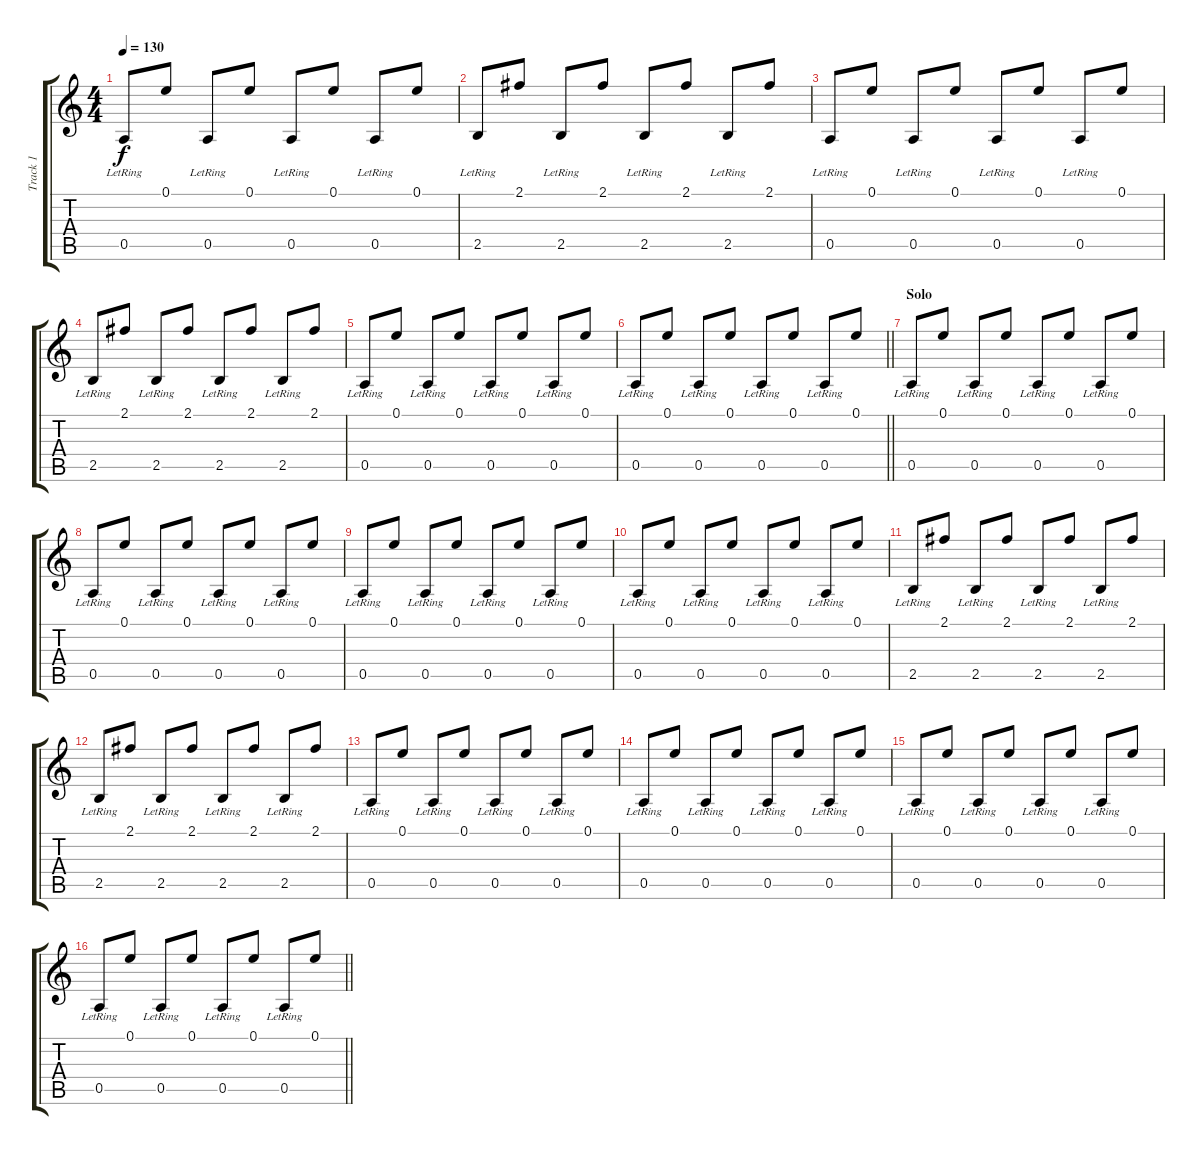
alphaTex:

\track ("Track 1" "Track 1") {instrument acousticguitarsteel}
\staff {score tabs}
\tuning (E4 B3 G3 D3 A2 E2) {hide}
\ts (4 4)
\tempo 130
\clef g2
\ks c
0.5{lr}.8{dy f} 0.1.8 0.5{lr}.8 0.1.8 0.5{lr}.8 0.1.8 0.5{lr}.8 0.1.8 |
2.5{lr}.8 2.1.8 2.5{lr}.8 2.1.8 2.5{lr}.8 2.1.8 2.5{lr}.8 2.1.8 |
0.5{lr}.8 0.1.8 0.5{lr}.8 0.1.8 0.5{lr}.8 0.1.8 0.5{lr}.8 0.1.8 |
2.5{lr}.8 2.1.8 2.5{lr}.8 2.1.8 2.5{lr}.8 2.1.8 2.5{lr}.8 2.1.8 |
0.5{lr}.8 0.1.8 0.5{lr}.8 0.1.8 0.5{lr}.8 0.1.8 0.5{lr}.8 0.1.8 |
\barLineRight lightlight
0.5{lr}.8 0.1.8 0.5{lr}.8 0.1.8 0.5{lr}.8 0.1.8 0.5{lr}.8 0.1.8 |
\section ("" "Solo")
0.5{lr}.8 0.1.8 0.5{lr}.8 0.1.8 0.5{lr}.8 0.1.8 0.5{lr}.8 0.1.8 |
0.5{lr}.8 0.1.8 0.5{lr}.8 0.1.8 0.5{lr}.8 0.1.8 0.5{lr}.8 0.1.8 |
0.5{lr}.8 0.1.8 0.5{lr}.8 0.1.8 0.5{lr}.8 0.1.8 0.5{lr}.8 0.1.8 |
0.5{lr}.8 0.1.8 0.5{lr}.8 0.1.8 0.5{lr}.8 0.1.8 0.5{lr}.8 0.1.8 |
2.5{lr}.8 2.1.8 2.5{lr}.8 2.1.8 2.5{lr}.8 2.1.8 2.5{lr}.8 2.1.8 |
2.5{lr}.8 2.1.8 2.5{lr}.8 2.1.8 2.5{lr}.8 2.1.8 2.5{lr}.8 2.1.8 |
0.5{lr}.8 0.1.8 0.5{lr}.8 0.1.8 0.5{lr}.8 0.1.8 0.5{lr}.8 0.1.8 |
0.5{lr}.8 0.1.8 0.5{lr}.8 0.1.8 0.5{lr}.8 0.1.8 0.5{lr}.8 0.1.8 |
0.5{lr}.8 0.1.8 0.5{lr}.8 0.1.8 0.5{lr}.8 0.1.8 0.5{lr}.8 0.1.8 |
\barLineRight lightlight
0.5{lr}.8 0.1.8 0.5{lr}.8 0.1.8 0.5{lr}.8 0.1.8 0.5{lr}.8 0.1.8
